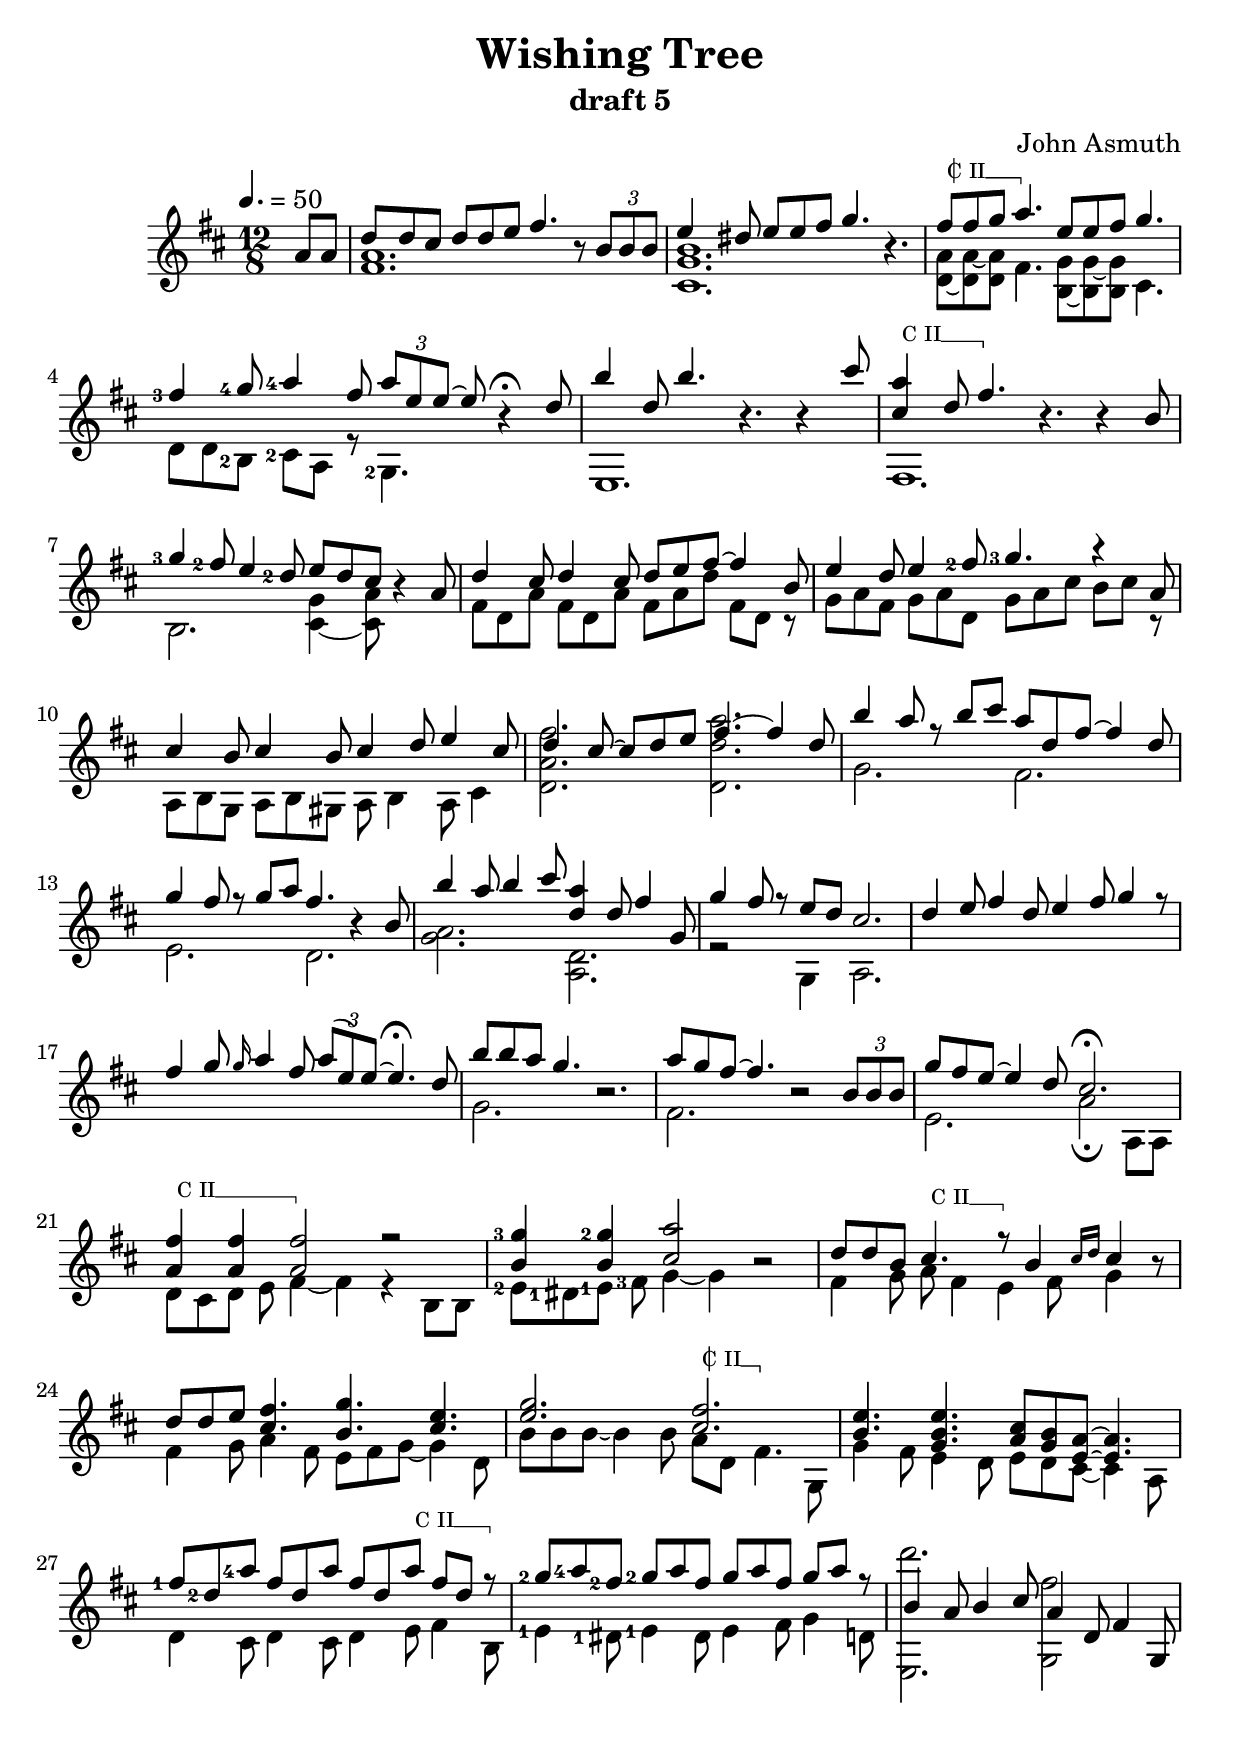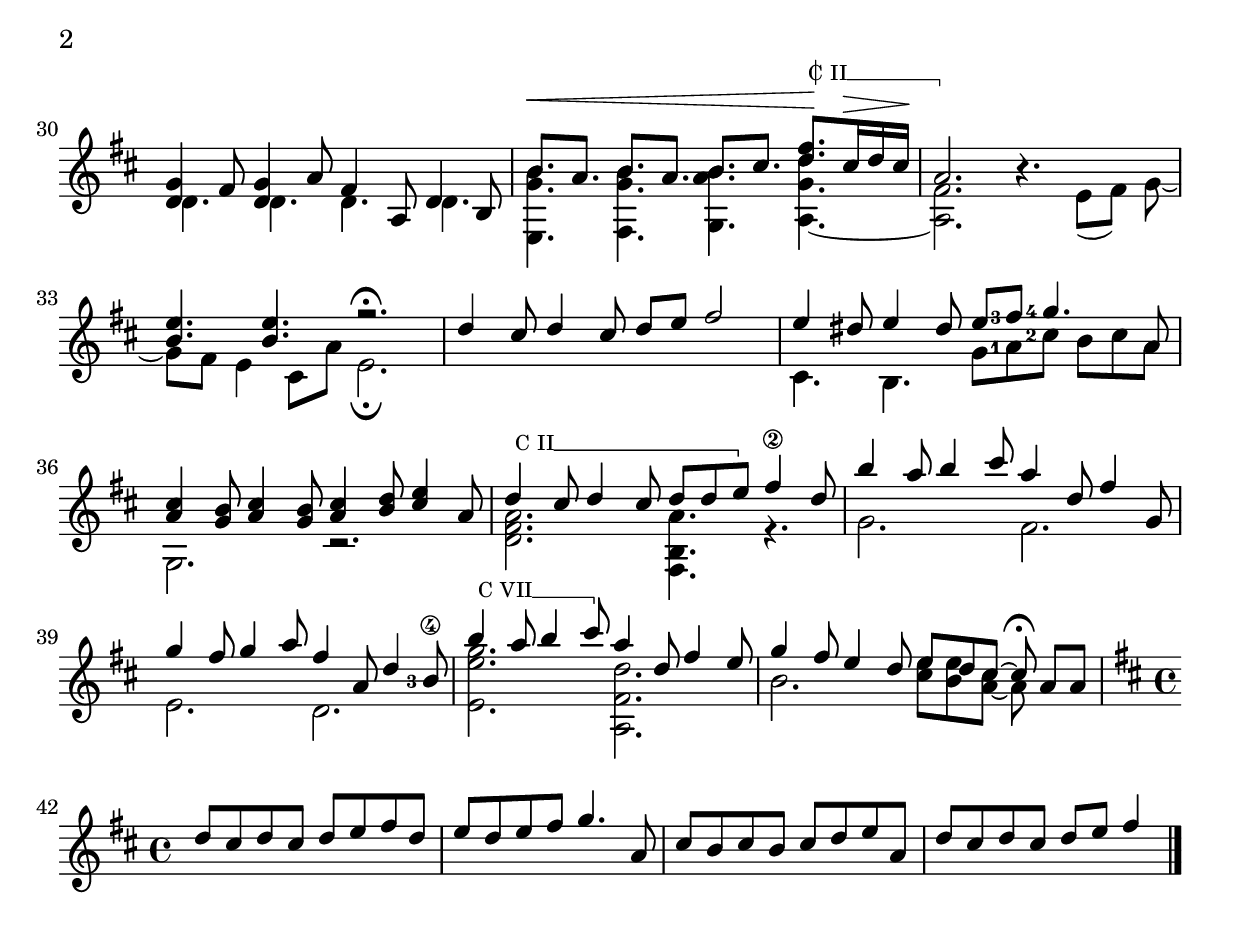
\version "2.18.2"
\header {
  title = "Wishing Tree"
  subtitle = "draft 5"
  composer = "John Asmuth"
}

\include "bbarred.ly"
#(define RH rightHandFinger)

#(set-global-staff-size 23)
<<
  \relative d'' {
    \partial 4
    \time 12/8
    \key d \major
    \tempo 4. = 50
    a8 a |
    <<
      \new Voice = "melody"
      { \voiceOne 
        \set fingeringOrientations = #'(left)
        d[ d cis] d[ d e] fis4. \tweak Y-offset #0 r8 \tuplet 3/2 {b,8 b b} |
        e4 dis8 e[ e fis] g4. \tweak Y-offset #0 r |
      }
      \new Voice { \voiceTwo
        \set fingeringOrientations = #'(left)
        <fis, a>1. |
        <b g cis,>1. |
      }
    >>
    <<
      { \voiceOne 
        \set fingeringOrientations = #'(left)
        \bbarre #"II" { fis'8 fis g a4. } e8 e fis g4. |
        <fis-3>4 <g-4>8 <a-4>4 fis8 \tuplet 3/2 { a[ e e~] } e \tweak Y-offset #0 r4 \fermata d8 |
      }
      \new Voice { \voiceTwo
        \set fingeringOrientations = #'(left)
        <a d,~>8 <a~ d,> <a d,> fis4. <g b,~>8 <g~ b,> <g b,> cis,4. |
        d8[ d <b-2>] <cis-2> a r <g-2>4. s4. |
      }
    >>
    <<
      { \voiceOne 
        b''4 d,8 b'4. \tweak Y-offset #0 r4. \tweak Y-offset #0 r4 cis8 |
        \fbarre #"II" {<a cis,>4 d,8 fis4.} \tweak Y-offset #0 r4. \tweak Y-offset #0 r4 b,8 |
      }
      \new Voice { \voiceTwo
        e,,1. |
        fis1. |
      }
    >>
    \oneVoice
    <<
      { \voiceOne 
        <g''-3>4 <fis-2>8 e4 <d-2>8 e8 d8 cis8 \tweak Y-offset #0 r4 a8  |
      }
      \new Voice { \voiceTwo
        b,2. <cis~ g'>4 <cis a'>8 s4. |
      }
    >>
    <<
      { \voiceOne 
        \set fingeringOrientations = #'(left)
        d'4 cis8 d4 cis8 d e fis~ fis4 b,8 |
        e4 d8 e4 <fis-2>8 <g-3>4. r4 a,8 |
      }
      \new Voice { \voiceTwo
        fis8[ d a'] fis[ d a'] fis[ a d] fis,[ d] r |
        g[ a fis] g[ a d,] g[ a cis] b[ cis] r |
      }
    >>
    <<
      { \voiceOne 
        cis4 b8 cis4 b8 cis4 d8 e4 cis8 |
        d4 cis8~ cis[ d8 e ] fis4.~ fis4 d8 |
      }
      \new Voice { \voiceTwo
        a,8[ b g] a8[ b gis] a b4 a8 cis4 |
        <fis' a, d,>2. <a d, d,> |
      }
    >>
    <<
      { \voiceOne 
        b4 a8 r8 b cis a d, fis~ fis4 d8 |
        g4 fis8 r g a fis4. \tweak Y-offset #0 r4 b,8 |
      }
      \new Voice { \voiceTwo
        g2. fis |
        e d |
      }
    >>
    <<
      { \voiceOne 
        b''4 a8 b4 cis8 <a d,>4 d,8 fis4 g,8 |
        g'4 fis8 r e[ d] cis2. |
      }
      \new Voice { \voiceTwo
        <a g>2. <d, a> |
        r2 g,4 a2. |
      }
    >>
    <<
      { \voiceOne 
        d'4 e8 fis4 d8 e4 fis8 g4 r8 |
        fis4 g8 \grace g16 \glissando a4 fis8 \tuplet 3/2 {a (e) e~} e4. \fermata d8 |
      }
      \new Voice { \voiceTwo
        s1. s
      }
    >>
    \oneVoice 
    <<
      { \voiceOne 
        b'8[ b a] g4. \tweak Y-offset #0 r2. |
        a8[ g fis~] fis4. \tweak Y-offset #0 r2 \tuplet 3/2 { b,8[ b b] } |
      }
      \new Voice { \voiceTwo
        g2. s |
        fis2. s |
      }
    >>
    <<
      { \voiceOne 
        g'8[ fis e~] e4 d8  cis2. \fermata |
      }
      \new Voice { \voiceTwo
        e,2. a2 \fermata a,8 a |
      }
    >>
    <<
      { \voiceOne 
        \set fingeringOrientations = #'(left)
        \fbarre #"II" { <a' fis'>4 <a fis'>4 <a fis'>2 } r2 |
        <b g'-3>4 <b g'-2>4 <cis a'>2 \tweak Y-offset #0 r2 |
      }
      \new Voice { \voiceTwo
        \set fingeringOrientations = #'(left)
        d,8[ cis d] e fis4~ fis4 r b,8 b |
        <e-2>[ <dis-1> <e-1>] <fis-3> g4~ g s2 |
      }
    >>
    <<
      { \voiceOne
        d'8 d b cis4. r8 b4 \grace { cis16 d } cis4 s8 |
        d8 d e <cis fis>4. <b g'> <cis e> |
      }
      \new Voice { \voiceTwo
        fis,4 g8 \fbarre #"II" {a8 fis4 e4} fis8 g4 \tweak Y-offset #0 r8 |
        fis4 g8 a4 fis8 e8[ fis8 g8~] g4 d8 |
      }
    >>
    <<
      { \voiceOne
        \set stringNumberOrientations = #'(up)
        <e' g>2. <cis fis> |
        <b e>4. <g b e> <a cis>8 <g b> <e a>~ <e a>4. |
      }
      \new Voice { \voiceTwo
        \set stringNumberOrientations = #'(down)
        b'8[ b b~] b4 b8 \bbarre #"II" { a d, fis4. } g,8 |
        g'4 fis8 e4 d8 e[ d cis~] cis4 a8 |
      }
    >>
    <<
      { \voiceOne
        \set fingeringOrientations = #'(left)
        <fis''-1>8 [ <d-2> <a'-4>] fis8 [ d a'] fis8 [ d a'] fis8 [ d] r |
        <g-2>8[ <a-4> <fis-2>] <g-2>8[ a fis] g8[ a fis] g8[ a]  r |
      }
      \new Voice { \voiceTwo
        \set fingeringOrientations = #'(left)
        d,,4 cis8 d4 cis8 d4 \fbarre #"II" {e8 fis4 b,8} |
        <e-1>4 <dis-1>8 <e-1>4 dis8 e4 fis8 g4 d8 |
      }
    >>
    <<
      { \voiceTwo 
        <d'' e,,,>2.  <fis, g,,>2 s4 |
        d,4. d d d |
      }
      \new Voice { \voiceOne
        b'4 a8 b4 cis8 a4 d,8 fis4 g,8  |
        <g' d>4 fis8 <g d>4 a8 fis4 a,8 d4 b8 |
      }
    >>
    <<
      { \voiceOne
        \dynamicUp
        <b'>8.\< a b a b cis \bbarre #"II" { <d fis>\! cis16 \> d cis \!  |
        <a>2. } s2.  |
        <b e>4. <b e> r2. \fermata |
      }
      \new Voice { \voiceTwo
        <e,, g' b>4. <fis g' b> <g a' b> <a~ g' d'>4. |
        <a fis'>2. \tweak Y-offset #0 r4. e'8[(fis)] g~  |
        g8 fis8 e4 cis8a'8 e2. \fermata |
      }
    >>
    <<
      { \voiceOne 
        \set fingeringOrientations = #'(left)
        d'4 cis8 d4 cis8 d e fis2 |
        e4 dis8 e4 dis8 e <fis-3> <g-4>4. a,8 |
      }
      \new Voice { \voiceTwo
        \set fingeringOrientations = #'(left)
        s1. |
        cis,4. b4. g'8[ <a-1> <cis-2>] b[ cis a] |
      }
    >>
    <<
      { \voiceOne 
        <cis a>4 <b g>8 <cis a>4 <b g>8 <cis a>4 <d b>8 <e cis>4 a,8 |
        \fbarre #"II" { d4 cis8 d4 cis8 d8 d e } fis4\2 d8 |
      }
      \new Voice { \voiceTwo
        g,,2. r |
        <d' fis a>2. <fis, b a'>4. r4. |
      }
    >>
    <<
      { \voiceOne 
        \set fingeringOrientations = #'(left)
        b''4 a8 b4 cis8 a4 d,8 fis4 g,8 |
        g'4 fis8 g4 a8 fis4 a,8 d4 <b-3\4>8 |
      }
      \new Voice { \voiceTwo
        g2. fis |
        e d |
      }
    >>
    <<
      { \voiceOne 
        \fbarre #"VII" { b''4 a8 b4 cis8 } a4 d,8 fis4 e8 |
        g4 fis8 e4 d8 e[ d cis~] cis8 \fermata a[ a] |
      }
      \new Voice { \voiceTwo
        <e e' g>2. <a, fis' d'> |
        b' <cis e>8 <b e> <a~ cis> a8 s4 |
      }
    >>
    <<
      \time 4/4
  \key d \major
      { \voiceOne 
  d8 cis d cis d e fis d |
  e d e fis g4. a,8 |
  cis8 b cis b cis d e a, |
  d cis d cis d e fis4 \bar "|."
      }
    >>
  }
>>